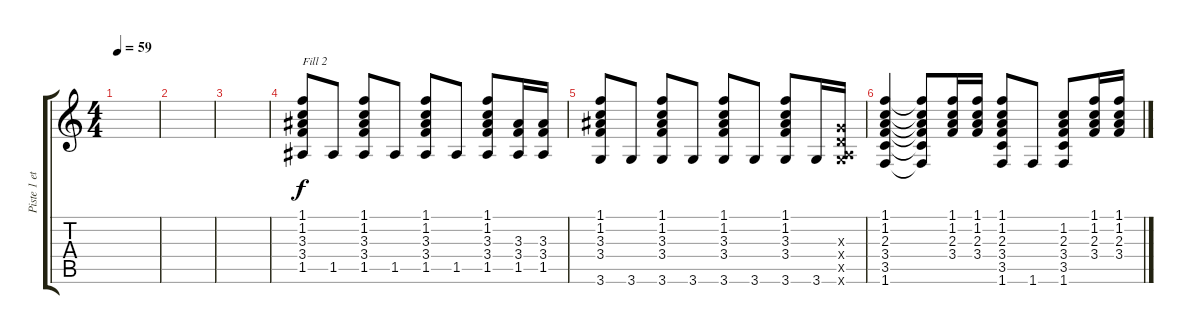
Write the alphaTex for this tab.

\track ("Piste 1 et 2" "Piste 1 et") {instrument acousticguitarnylon}
\staff {score tabs}
\tuning (E4 B3 G3 D3 A2 E2) {hide}
\ts (4 4)
\tempo 59
\clef g2
\ks c
|
|
|
(1.1 1.2 3.3 3.4 1.5).8{txt "Fill 2"} 1.5.8 (1.1 1.2 3.3 3.4 1.5).8 1.5.8 (1.1 1.2 3.3 3.4 1.5).8 1.5.8 (1.1 1.2 3.3 3.4 1.5).8 (3.3 3.4 1.5).16 (3.3 3.4 1.5).16 |
(1.1 1.2 3.3 3.4 3.6).8 3.6.8 (1.1 1.2 3.3 3.4 3.6).8 3.6.8 (1.1 1.2 3.3 3.4 3.6).8 3.6.8 (1.1 1.2 3.3 3.4 3.6).8 3.6.16 (0.3{x} 0.4{x} 0.5{x} 3.6{x}).16 |
(1.1 1.2 2.3 3.4 3.5 1.6).4 (1.1{t} 1.2{t} 2.3{t} 3.4{t} 3.5{t} 1.6{t}).8 (1.1 1.2 2.3 3.4).16 (1.1 1.2 2.3 3.4).16 (1.1 1.2 2.3 3.4 3.5 1.6).8 1.6.8 (1.2 2.3 3.4 3.5 1.6).8 (1.1 1.2 2.3 3.4).16 (1.1 1.2 2.3 3.4).16
